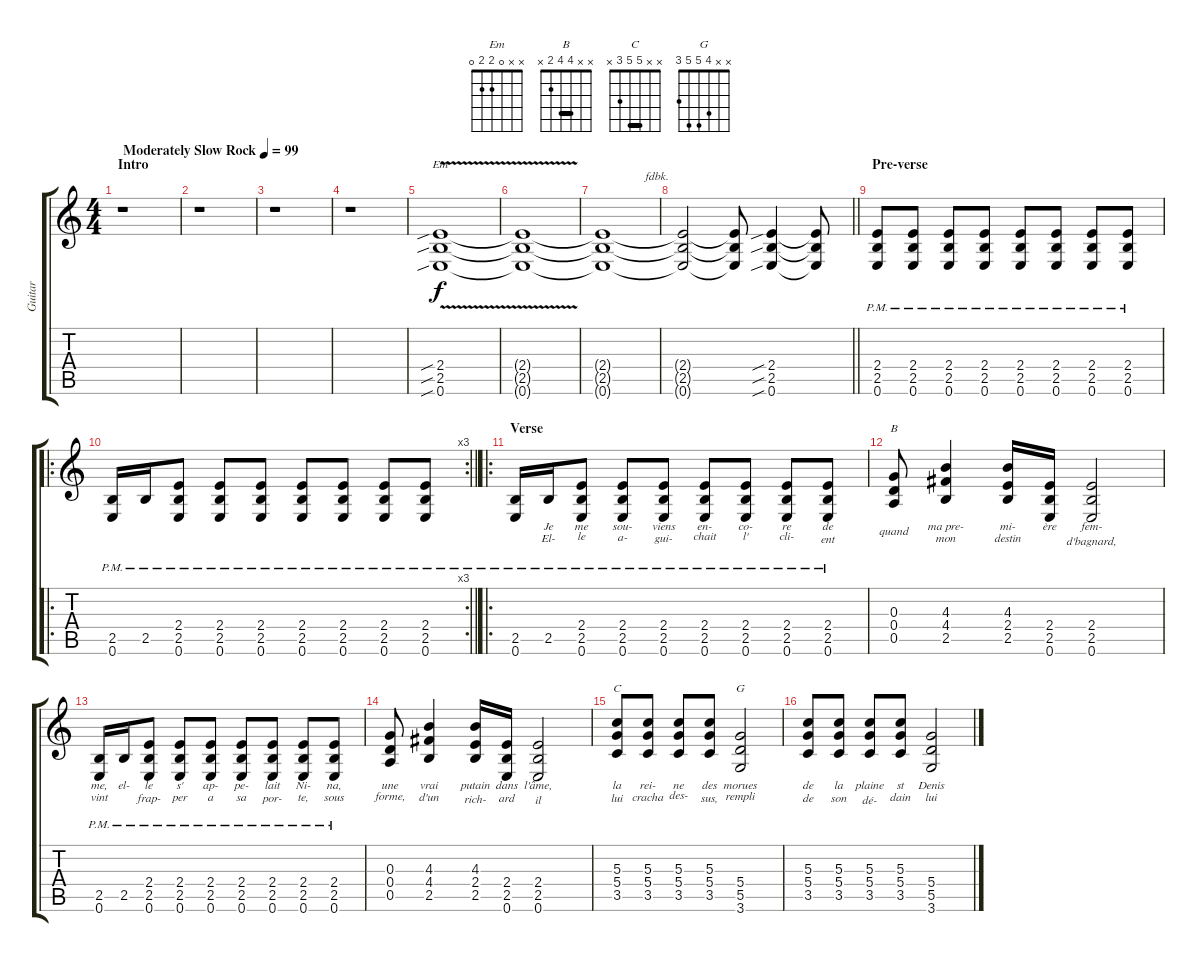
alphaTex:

\track ("Guitar" "Guitar") {instrument distortionguitar}
\staff {score tabs}
\tuning (E4 B3 G3 D3 A2 E2) {hide}
\chord ("Em" x x 0 2 2 0)
\chord ("B" x x 4 4 2 x) {barre 4}
\chord ("C" x x 5 5 3 x) {barre 5}
\chord ("G" x x 4 5 5 3)
\ts (4 4)
\section ("" "Intro")
\tempo (99 "Moderately Slow Rock")
\clef g2
\ks c
r.1{dy f instrument distortionguitar} |
r.1 |
r.1 |
r.1 |
(2.4{v sib} 2.5{v sib} 0.6{v sib}).1{ch "Em"} |
(2.4{t} 2.5{t} 0.6{t}).1 |
(2.4{t} 2.5{t} 0.6{t}).1{txt "              fdbk."} |
\barLineRight lightlight
(2.4{t} 2.5{t} 0.6{t}).2 (2.4{t} 2.5{t} 0.6{t}).8 (2.4{sib} 2.5{sib} 0.6{sib}).4 (2.4{t} 2.5{t} 0.6{t}).8 |
\section ("" "Pre-verse")
(2.4{pm} 2.5{pm} 0.6{pm}).8 (2.4{pm} 2.5{pm} 0.6{pm}).8 (2.4{pm} 2.5{pm} 0.6{pm}).8 (2.4{pm} 2.5{pm} 0.6{pm}).8 (2.4{pm} 2.5{pm} 0.6{pm}).8 (2.4{pm} 2.5{pm} 0.6{pm}).8 (2.4{pm} 2.5{pm} 0.6{pm}).8 (2.4{pm} 2.5{pm} 0.6{pm}).8 |
\ro
\rc 3
\barLineRight lightlight
(2.5{pm} 0.6{pm}).16 2.5{pm}.16 (2.4{pm} 2.5{pm} 0.6{pm}).8 (2.4{pm} 2.5{pm} 0.6{pm}).8 (2.4{pm} 2.5{pm} 0.6{pm}).8 (2.4{pm} 2.5{pm} 0.6{pm}).8 (2.4{pm} 2.5{pm} 0.6{pm}).8 (2.4{pm} 2.5{pm} 0.6{pm}).8 (2.4{pm} 2.5{pm} 0.6{pm}).8 |
\ro
\section ("" "Verse")
(2.5{pm} 0.6{pm}).16{lyrics (0 "") lyrics (1 "") lyrics (2 "") lyrics (3 "") lyrics (4 "")} 2.5{pm}.16{lyrics (0 "Je") lyrics (1 "El-") lyrics (2 "") lyrics (3 "") lyrics (4 "")} (2.4{pm} 2.5{pm} 0.6{pm}).8{lyrics (0 "me") lyrics (1 "le") lyrics (2 "") lyrics (3 "") lyrics (4 "")} (2.4{pm} 2.5{pm} 0.6{pm}).8{lyrics (0 "sou-") lyrics (1 "a-") lyrics (2 "") lyrics (3 "") lyrics (4 "")} (2.4{pm} 2.5{pm} 0.6{pm}).8{lyrics (0 "viens") lyrics (1 "gui-") lyrics (2 "") lyrics (3 "") lyrics (4 "")} (2.4{pm} 2.5{pm} 0.6{pm}).8{lyrics (0 "en-") lyrics (1 "chait") lyrics (2 "") lyrics (3 "") lyrics (4 "")} (2.4{pm} 2.5{pm} 0.6{pm}).8{lyrics (0 "co-") lyrics (1 "l'") lyrics (2 "") lyrics (3 "") lyrics (4 "")} (2.4{pm} 2.5{pm} 0.6{pm}).8{lyrics (0 "re") lyrics (1 "cli-") lyrics (2 "") lyrics (3 "") lyrics (4 "")} (2.4{pm} 2.5{pm} 0.6{pm}).8{lyrics (0 "de") lyrics (1 "ent") lyrics (2 "") lyrics (3 "") lyrics (4 "")} |
(0.3 0.4 0.5).8{ch "B" lyrics (0 "") lyrics (1 "quand") lyrics (2 "") lyrics (3 "") lyrics (4 "")} (4.3 4.4 2.5).4{lyrics (0 "ma pre-") lyrics (1 "mon") lyrics (2 "") lyrics (3 "") lyrics (4 "")} (4.3 2.4 2.5).16{lyrics (0 "mi-") lyrics (1 "destin") lyrics (2 "") lyrics (3 "") lyrics (4 "")} (2.4 2.5 0.6).16{lyrics (0 "ère") lyrics (1 "") lyrics (2 "") lyrics (3 "") lyrics (4 "")} (2.4 2.5 0.6).2{lyrics (0 "fem-") lyrics (1 "d'bagnard,") lyrics (2 "") lyrics (3 "") lyrics (4 "")} |
(2.5{pm} 0.6{pm}).16{lyrics (0 "me,") lyrics (1 "vint") lyrics (2 "") lyrics (3 "") lyrics (4 "")} 2.5{pm}.16{lyrics (0 "el-") lyrics (1 "") lyrics (2 "") lyrics (3 "") lyrics (4 "")} (2.4{pm} 2.5{pm} 0.6{pm}).8{lyrics (0 "le") lyrics (1 "frap-") lyrics (2 "") lyrics (3 "") lyrics (4 "")} (2.4{pm} 2.5{pm} 0.6{pm}).8{lyrics (0 "s'") lyrics (1 "per") lyrics (2 "") lyrics (3 "") lyrics (4 "")} (2.4{pm} 2.5{pm} 0.6{pm}).8{lyrics (0 "ap-") lyrics (1 "a") lyrics (2 "") lyrics (3 "") lyrics (4 "")} (2.4{pm} 2.5{pm} 0.6{pm}).8{lyrics (0 "pe-") lyrics (1 "sa") lyrics (2 "") lyrics (3 "") lyrics (4 "")} (2.4{pm} 2.5{pm} 0.6{pm}).8{lyrics (0 "lait") lyrics (1 "por-") lyrics (2 "") lyrics (3 "") lyrics (4 "")} (2.4{pm} 2.5{pm} 0.6{pm}).8{lyrics (0 "Ni-") lyrics (1 "te,") lyrics (2 "") lyrics (3 "") lyrics (4 "")} (2.4{pm} 2.5{pm} 0.6{pm}).8{lyrics (0 "na,") lyrics (1 "sous") lyrics (2 "") lyrics (3 "") lyrics (4 "")} |
(0.3 0.4 0.5).8{lyrics (0 "une") lyrics (1 "forme,") lyrics (2 "") lyrics (3 "") lyrics (4 "")} (4.3 4.4 2.5).4{lyrics (0 "vrai") lyrics (1 "d'un") lyrics (2 "") lyrics (3 "") lyrics (4 "")} (4.3 2.4 2.5).16{lyrics (0 "putain") lyrics (1 "rich-") lyrics (2 "") lyrics (3 "") lyrics (4 "")} (2.4 2.5 0.6).16{lyrics (0 "dans") lyrics (1 "ard") lyrics (2 "") lyrics (3 "") lyrics (4 "")} (2.4 2.5 0.6).2{lyrics (0 "l'âme,") lyrics (1 "il") lyrics (2 "") lyrics (3 "") lyrics (4 "")} |
(5.3 5.4 3.5).8{ch "C" lyrics (0 "la") lyrics (1 "lui") lyrics (2 "") lyrics (3 "") lyrics (4 "")} (5.3 5.4 3.5).8{lyrics (0 "rei-") lyrics (1 "cracha") lyrics (2 "") lyrics (3 "") lyrics (4 "")} (5.3 5.4 3.5).8{lyrics (0 "ne") lyrics (1 "des-") lyrics (2 "") lyrics (3 "") lyrics (4 "")} (5.3 5.4 3.5).8{lyrics (0 "des") lyrics (1 "sus,") lyrics (2 "") lyrics (3 "") lyrics (4 "")} (5.4 5.5 3.6).2{ch "G" lyrics (0 "morues") lyrics (1 "rempli") lyrics (2 "") lyrics (3 "") lyrics (4 "")} |
(5.3 5.4 3.5).8{lyrics (0 "de") lyrics (1 "de") lyrics (2 "") lyrics (3 "") lyrics (4 "")} (5.3 5.4 3.5).8{lyrics (0 "la") lyrics (1 "son") lyrics (2 "") lyrics (3 "") lyrics (4 "")} (5.3 5.4 3.5).8{lyrics (0 "plaine") lyrics (1 "dé-") lyrics (2 "") lyrics (3 "") lyrics (4 "")} (5.3 5.4 3.5).8{lyrics (0 "st") lyrics (1 "dain") lyrics (2 "") lyrics (3 "") lyrics (4 "")} (5.4 5.5 3.6).2{lyrics (0 "Denis") lyrics (1 "lui") lyrics (2 "") lyrics (3 "") lyrics (4 "")}
